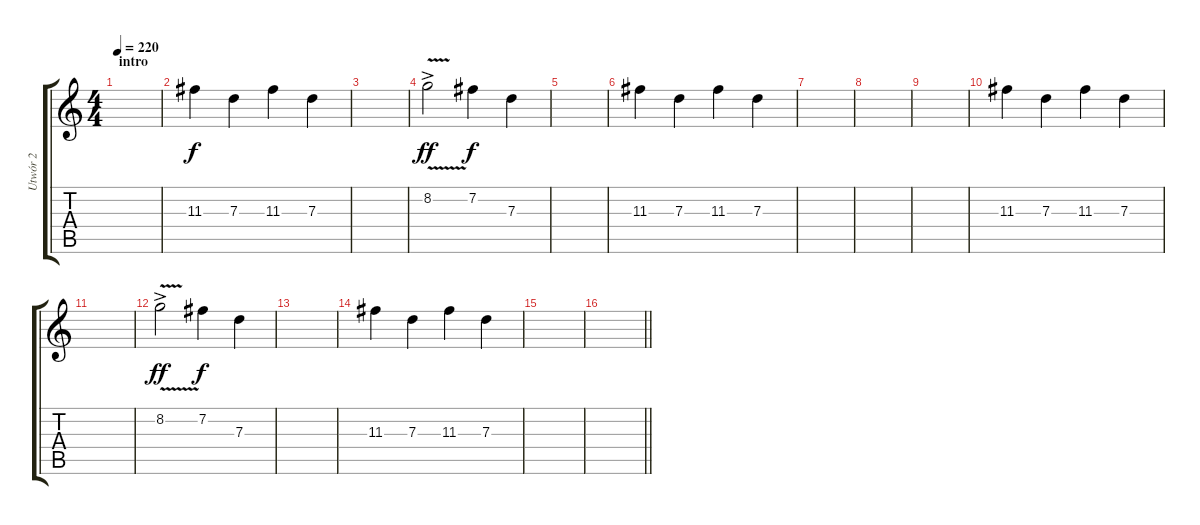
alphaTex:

\track ("Utwór 2" "Utwór 2") {instrument distortionguitar}
\staff {score tabs}
\tuning (E4 B3 G3 D3 A2 E2) {hide}
\ts (4 4)
\section ("" "intro")
\tempo 220
\clef g2
\ks c
|
11.3.4 7.3.4 11.3.4 7.3.4 |
|
8.2{v ac}.2{dy ff} 7.2.4{dy f} 7.3.4 |
|
11.3.4 7.3.4 11.3.4 7.3.4 |
|
|
|
11.3.4 7.3.4 11.3.4 7.3.4 |
|
8.2{v ac}.2{dy ff} 7.2.4{dy f} 7.3.4 |
|
11.3.4 7.3.4 11.3.4 7.3.4 |
|
\barLineRight lightlight
